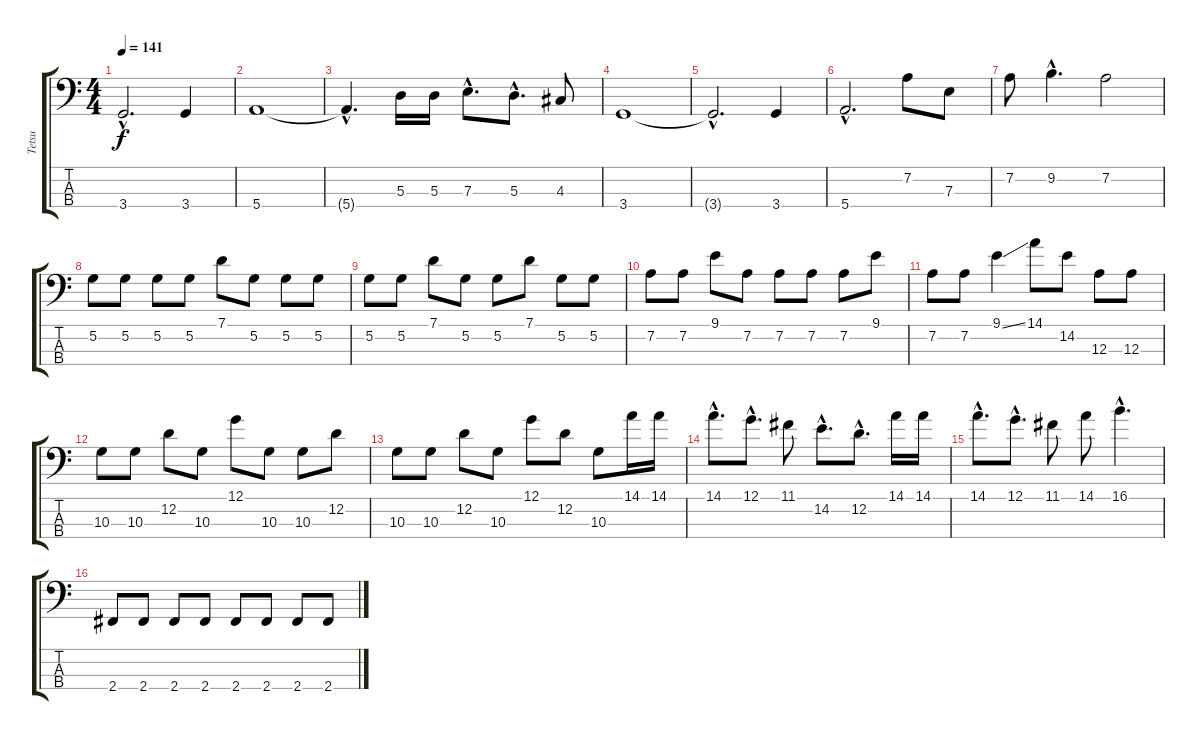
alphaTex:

\track ("Tetsu" "Tetsu") {instrument electricbassfinger}
\staff {score tabs}
\tuning (G2 D2 A1 E1) {hide}
\ts (4 4)
\tempo 141
\clef f4
\ks c
3.4{hac t}.2{d dy f} 3.4.4 |
5.4.1 |
5.4{hac t}.4{d} 5.3.16 5.3.16 7.3{hac}.8{d} 5.3{hac}.8{d} 4.3.8 |
3.4.1 |
3.4{hac t}.2{d} 3.4.4 |
5.4{hac}.2{d} 7.2.8 7.3.8 |
7.2.8 9.2{hac}.4{d} 7.2.2 |
5.2.8 5.2.8 5.2.8 5.2.8 7.1.8 5.2.8 5.2.8 5.2.8 |
5.2.8 5.2.8 7.1.8 5.2.8 5.2.8 7.1.8 5.2.8 5.2.8 |
7.2.8 7.2.8 9.1.8 7.2.8 7.2.8 7.2.8 7.2.8 9.1.8 |
7.2.8 7.2.8 9.1{ss}.4 14.1.8 14.2.8 12.3.8 12.3.8 |
10.3.8 10.3.8 12.2.8 10.3.8 12.1.8 10.3.8 10.3.8 12.2.8 |
10.3.8 10.3.8 12.2.8 10.3.8 12.1.8 12.2.8 10.3.8 14.1.16 14.1.16 |
14.1{hac}.8{d} 12.1{hac}.8{d} 11.1.8 14.2{hac}.8{d} 12.2{hac}.8{d} 14.1.16 14.1.16 |
14.1{hac}.8{d} 12.1{hac}.8{d} 11.1.8 14.1.8 16.1{hac}.4{d} |
2.4.8 2.4.8 2.4.8 2.4.8 2.4.8 2.4.8 2.4.8 2.4.8
